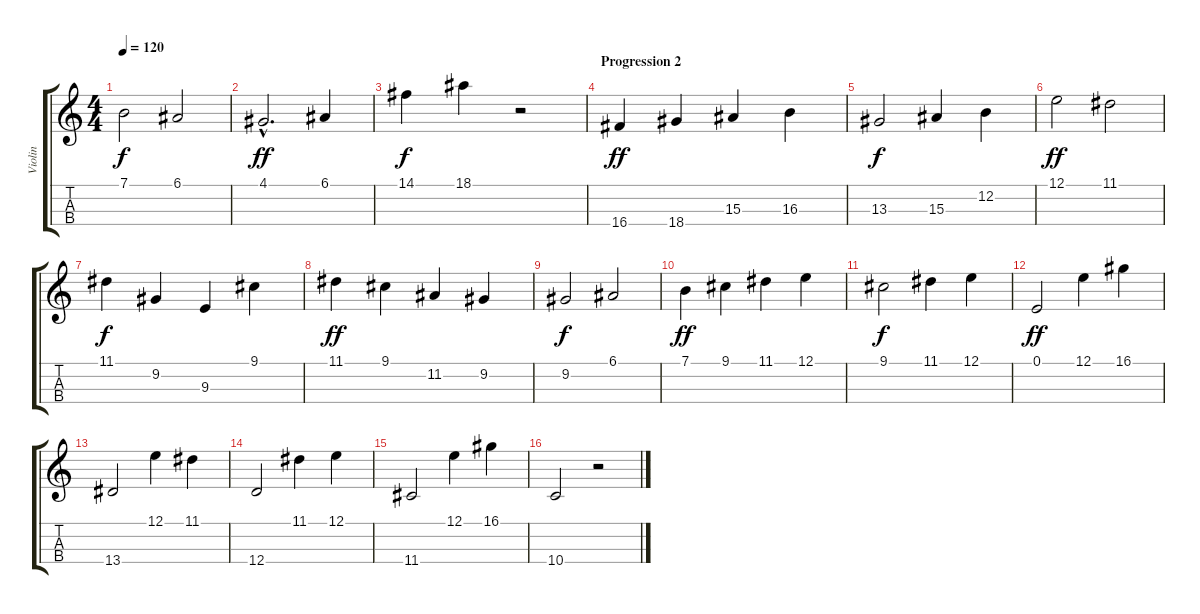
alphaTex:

\track ("Violin" "Violin") {instrument violin}
\staff {score tabs}
\tuning (E4 B3 G3 D3) {hide}
\ts (4 4)
\tempo 120
\clef g2
\ks c
7.1.2{dy f} 6.1.2 |
4.1{hac}.2{d dy ff} 6.1.4 |
14.1.4{dy f} 18.1.4 r.2 |
\section ("" "Progression 2")
16.4.4{dy ff} 18.4.4 15.3.4 16.3.4 |
13.3.2{dy f} 15.3.4 12.2.4 |
12.1.2{dy ff} 11.1.2 |
11.1.4{dy f} 9.2.4 9.3.4 9.1.4 |
11.1.4{dy ff} 9.1.4 11.2.4 9.2.4 |
9.2.2{dy f} 6.1.2 |
7.1.4{dy ff} 9.1.4 11.1.4 12.1.4 |
9.1.2{dy f} 11.1.4 12.1.4 |
0.1.2{dy ff} 12.1.4 16.1.4 |
13.4.2 12.1.4 11.1.4 |
12.4.2 11.1.4 12.1.4 |
11.4.2 12.1.4 16.1.4 |
10.4.2 r.2
